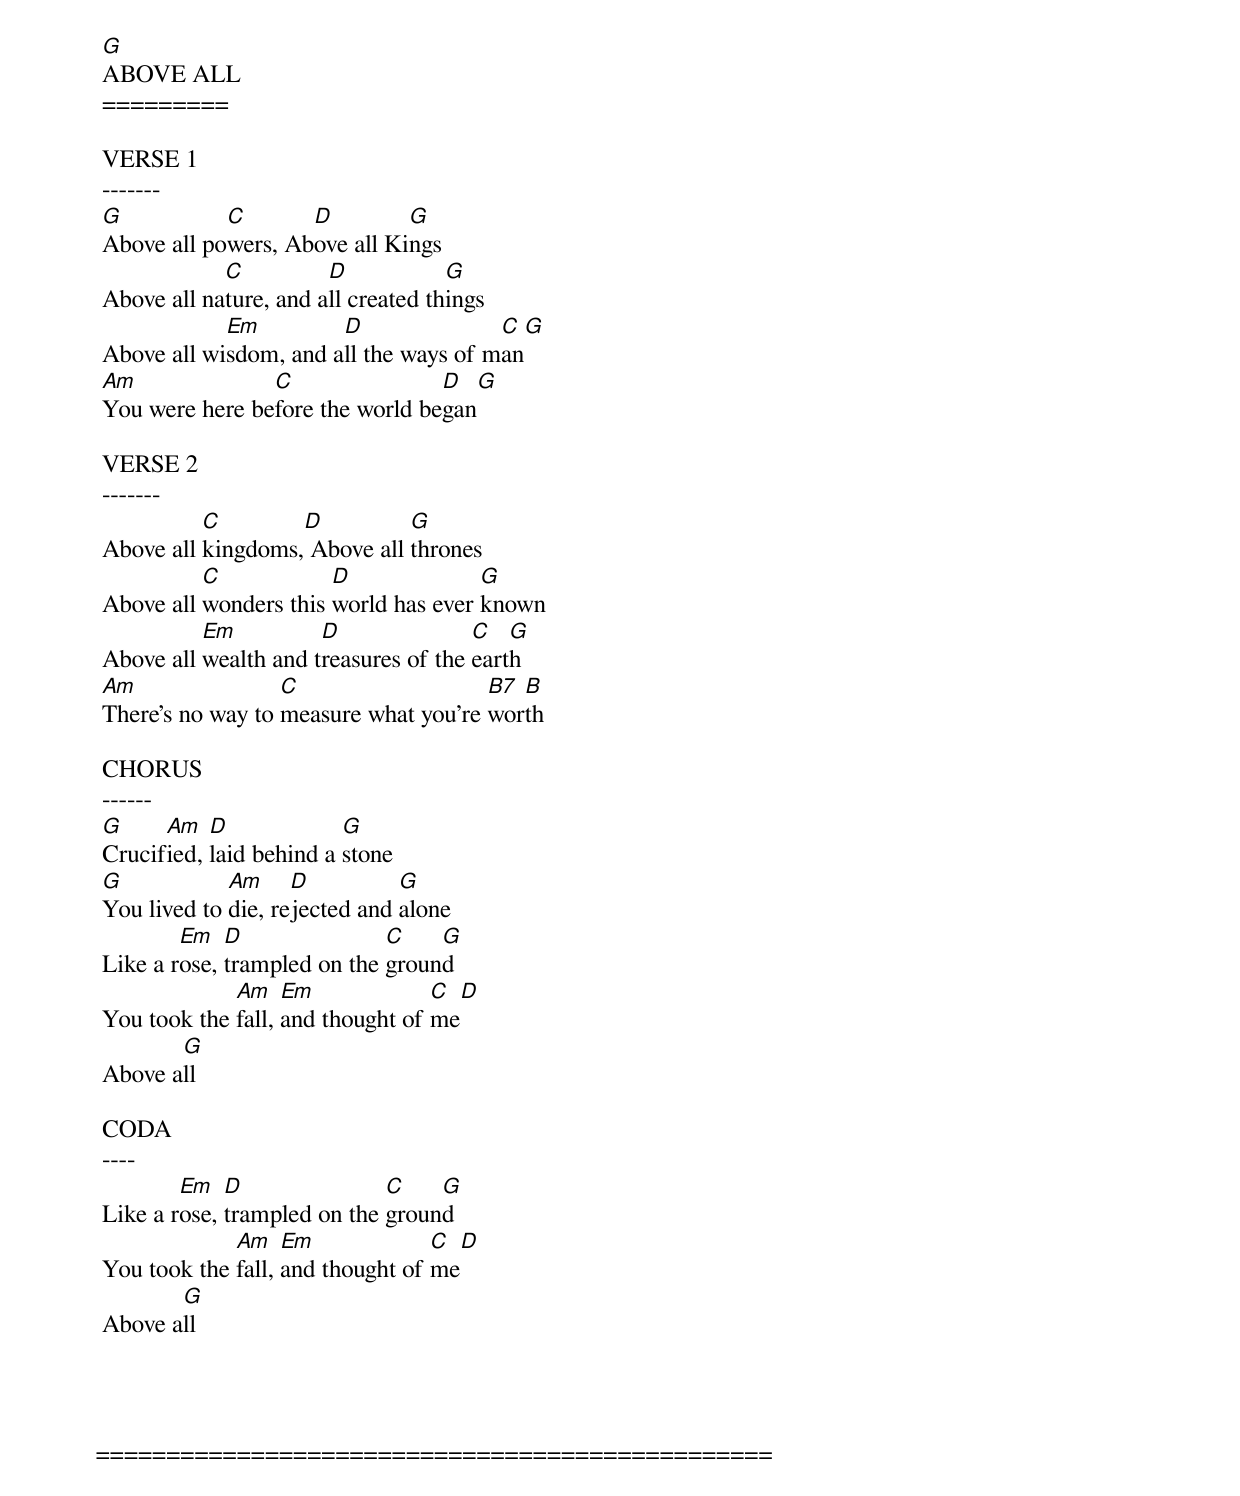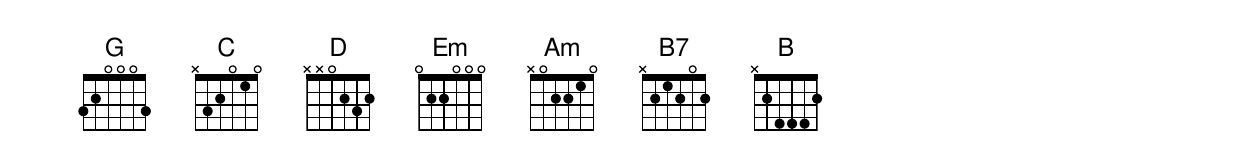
   G
   ABOVE ALL
   =========

   VERSE 1
   -------
   G           C       D         G
   Above all powers, Above all Kings
               C          D            G
   Above all nature, and all created things
               Em         D               C  G
   Above all wisdom, and all the ways of man
   Am              C                D     G
   You were here before the world began

   VERSE 2
   -------
             C        D          G
   Above all kingdoms, Above all thrones
             C            D              G
   Above all wonders this world has ever known
             Em          D               C   G
   Above all wealth and treasures of the earth
   Am                C                   B7 B
   There's no way to measure what you're worth

   CHORUS
   ------
   G     Am   D             G
   Crucified, laid behind a stone
   G            Am     D          G
   You lived to die, rejected and alone
           Em   D               C    G
   Like a rose, trampled on the ground
                Am    Em             C  D
   You took the fall, and thought of me
          G
   Above all

   CODA
   ----
           Em   D               C    G
   Like a rose, trampled on the ground
                Am    Em             C  D
   You took the fall, and thought of me
          G
   Above all




  ================================================
